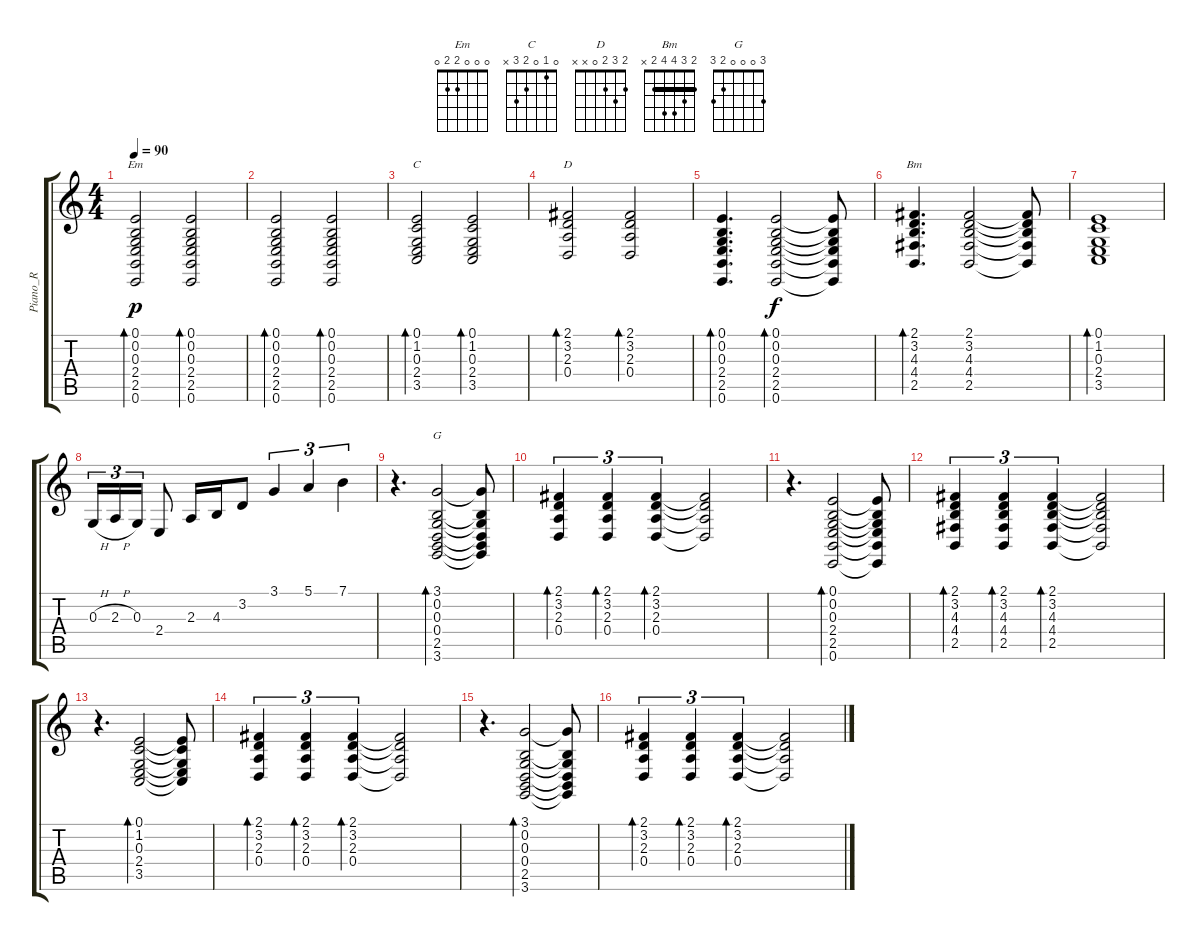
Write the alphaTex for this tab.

\track ("Piano_R" "Piano_R") {instrument acousticgrandpiano}
\staff {score tabs}
\tuning (E4 B3 G3 D3 A2 E2) {hide}
\chord ("Em" 0 0 0 2 2 0)
\chord ("C" 0 1 0 2 3 x)
\chord ("D" 2 3 2 0 x x)
\chord ("Bm" 2 3 4 4 2 x) {barre 2}
\chord ("G" 3 0 0 0 2 3)
\ts (4 4)
\tempo 90
\clef g2
\ks c
(0.1 0.2 0.3 2.4 2.5 0.6).2{bd 120 ch "Em" dy p} (0.1 0.2 0.3 2.4 2.5 0.6).2{bd 120} |
(0.1 0.2 0.3 2.4 2.5 0.6).2{bd 120} (0.1 0.2 0.3 2.4 2.5 0.6).2{bd 120} |
(0.1 1.2 0.3 2.4 3.5).2{bd 120 ch "C"} (0.1 1.2 0.3 2.4 3.5).2{bd 120} |
(2.1 3.2 2.3 0.4).2{bd 120 ch "D"} (2.1 3.2 2.3 0.4).2{bd 120} |
(0.1 0.2 0.3 2.4 2.5 0.6).4{d bd 30} (0.1 0.2 0.3 2.4 2.5 0.6).2{bd 30 dy f} (0.1{t} 0.2{t} 0.3{t} 2.4{t} 2.5{t} 0.6{t}).8 |
(2.1 3.2 4.3 4.4 2.5).4{d bd 30 ch "Bm"} (2.1 3.2 4.3 4.4 2.5).2 (2.1{t} 3.2{t} 4.3{t} 4.4{t} 2.5{t}).8 |
(0.1 1.2 0.3 2.4 3.5).1{bd 240} |
0.3{h}.16{tu (3 2)} 2.3{h}.16{tu (3 2)} 0.3.16{tu (3 2)} 2.4.8 2.3.16 4.3.16 3.2.8 3.1.4{tu (3 2)} 5.1.4{tu (3 2)} 7.1.4{tu (3 2)} |
r.4{d} (3.1 0.2 0.3 0.4 2.5 3.6).2{bd 30 ch "G"} (3.1{t} 0.2{t} 0.3{t} 0.4{t} 2.5{t} 3.6{t}).8 |
(2.1 3.2 2.3 0.4).4{tu (3 2) bd 30} (2.1 3.2 2.3 0.4).4{tu (3 2) bd 30} (2.1 3.2 2.3 0.4).4{tu (3 2) bd 30} (2.1{t} 3.2{t} 2.3{t} 0.4{t}).2 |
r.4{d} (0.1 0.2 0.3 2.4 2.5 0.6).2{bd 30} (0.1{t} 0.2{t} 0.3{t} 2.4{t} 2.5{t} 0.6{t}).8 |
(2.1 3.2 4.3 4.4 2.5).4{tu (3 2) bd 30} (2.1 3.2 4.3 4.4 2.5).4{tu (3 2) bd 30} (2.1 3.2 4.3 4.4 2.5).4{tu (3 2) bd 30} (2.1{t} 3.2{t} 4.3{t} 4.4{t} 2.5{t}).2 |
r.4{d} (0.1 1.2 0.3 2.4 3.5).2{bd 30} (0.1{t} 1.2{t} 0.3{t} 2.4{t} 3.5{t}).8 |
(2.1 3.2 2.3 0.4).4{tu (3 2) bd 30} (2.1 3.2 2.3 0.4).4{tu (3 2) bd 30} (2.1 3.2 2.3 0.4).4{tu (3 2) bd 30} (2.1{t} 3.2{t} 2.3{t} 0.4{t}).2 |
r.4{d} (3.1 0.2 0.3 0.4 2.5 3.6).2{bd 30} (3.1{t} 0.2{t} 0.3{t} 0.4{t} 2.5{t} 3.6{t}).8 |
(2.1 3.2 2.3 0.4).4{tu (3 2) bd 30} (2.1 3.2 2.3 0.4).4{tu (3 2) bd 30} (2.1 3.2 2.3 0.4).4{tu (3 2) bd 30} (2.1{t} 3.2{t} 2.3{t} 0.4{t}).2
